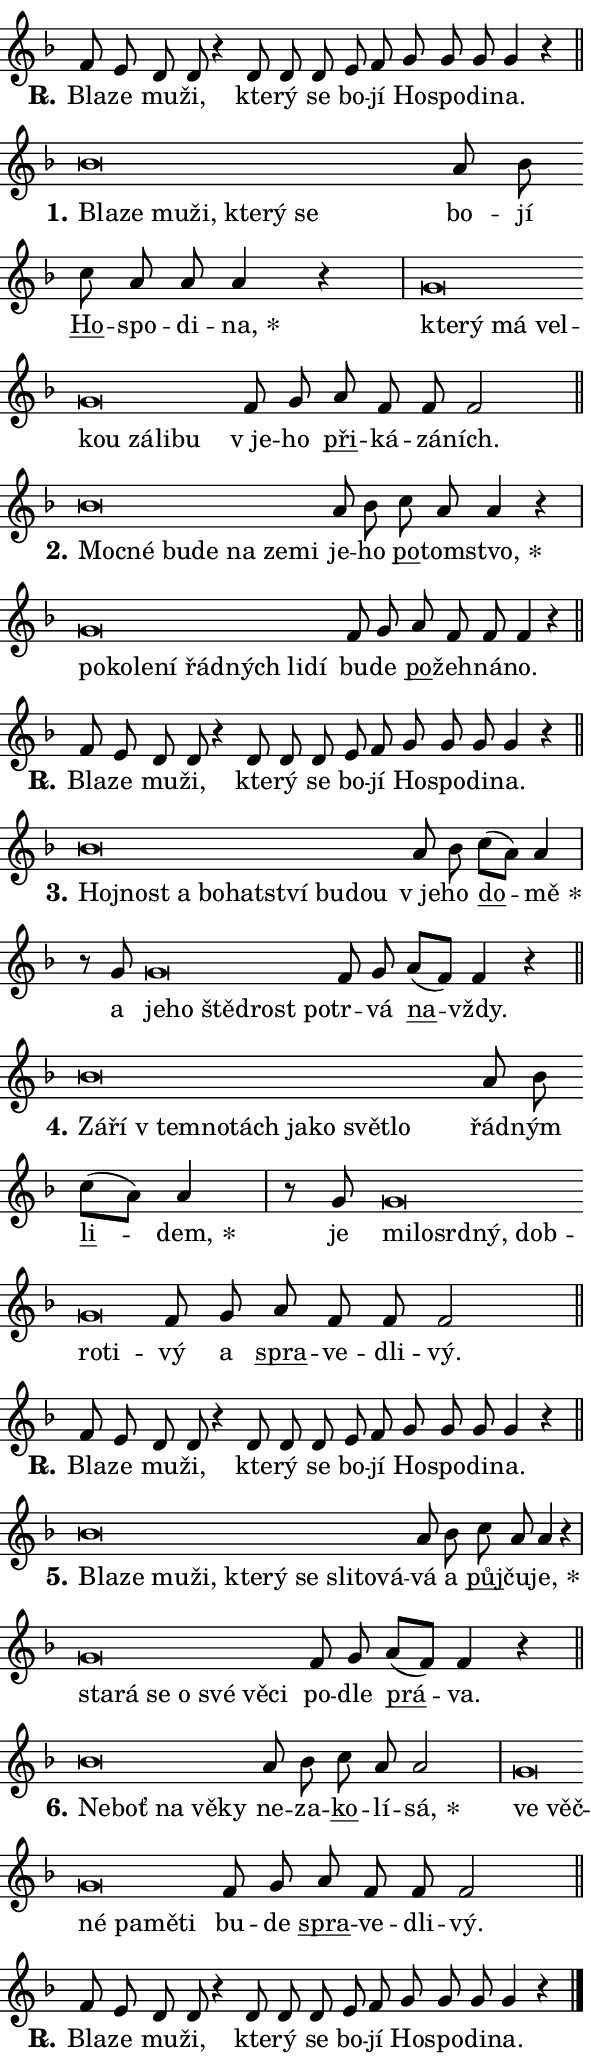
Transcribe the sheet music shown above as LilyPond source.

\version "2.24.0"
\header { tagline = "" }
\paper {
  indent = 0\cm
  top-margin = 0\cm
  right-margin = 0.13\cm % to fit lyric hyphens
  bottom-margin = 0\cm
  left-margin = 0\cm
  paper-width = 10\cm
  page-breaking = #ly:one-page-breaking
  system-system-spacing.basic-distance = #11
  score-system-spacing.basic-distance = #11
  ragged-last = ##f
}


%% Author: Thomas Morley
%% https://lists.gnu.org/archive/html/lilypond-user/2020-05/msg00002.html
#(define (line-position grob)
"Returns position of @var[grob} in current system:
   @code{'start}, if at first time-step
   @code{'end}, if at last time-step
   @code{'middle} otherwise
"
  (let* ((col (ly:item-get-column grob))
         (ln (ly:grob-object col 'left-neighbor))
         (rn (ly:grob-object col 'right-neighbor))
         (col-to-check-left (if (ly:grob? ln) ln col))
         (col-to-check-right (if (ly:grob? rn) rn col))
         (break-dir-left
           (and
             (ly:grob-property col-to-check-left 'non-musical #f)
             (ly:item-break-dir col-to-check-left)))
         (break-dir-right
           (and
             (ly:grob-property col-to-check-right 'non-musical #f)
             (ly:item-break-dir col-to-check-right))))
        (cond ((eqv? 1 break-dir-left) 'start)
              ((eqv? -1 break-dir-right) 'end)
              (else 'middle))))

#(define (tranparent-at-line-position vctor)
  (lambda (grob)
  "Relying on @code{line-position} select the relevant enry from @var{vctor}.
Used to determine transparency,"
    (case (line-position grob)
      ((end) (not (vector-ref vctor 0)))
      ((middle) (not (vector-ref vctor 1)))
      ((start) (not (vector-ref vctor 2))))))

noteHeadBreakVisibility =
#(define-music-function (break-visibility)(vector?)
"Makes @code{NoteHead}s transparent relying on @var{break-visibility}"
#{
  \override NoteHead.transparent =
    #(tranparent-at-line-position break-visibility)
#})

#(define delete-ledgers-for-transparent-note-heads
  (lambda (grob)
    "Reads whether a @code{NoteHead} is transparent.
If so this @code{NoteHead} is removed from @code{'note-heads} from
@var{grob}, which is supposed to be @code{LedgerLineSpanner}.
As a result ledgers are not printed for this @code{NoteHead}"
    (let* ((nhds-array (ly:grob-object grob 'note-heads))
           (nhds-list
             (if (ly:grob-array? nhds-array)
                 (ly:grob-array->list nhds-array)
                 '()))
           ;; Relies on the transparent-property being done before
           ;; Staff.LedgerLineSpanner.after-line-breaking is executed.
           ;; This is fragile ...
           (to-keep
             (remove
               (lambda (nhd)
                 (ly:grob-property nhd 'transparent #f))
               nhds-list)))
      ;; TODO find a better method to iterate over grob-arrays, similiar
      ;; to filter/remove etc for lists
      ;; For now rebuilt from scratch
      (set! (ly:grob-object grob 'note-heads)  '())
      (for-each
        (lambda (nhd)
          (ly:pointer-group-interface::add-grob grob 'note-heads nhd))
        to-keep))))

squashNotes = {
  \override NoteHead.X-extent = #'(-0.2 . 0.2)
  \override NoteHead.Y-extent = #'(-0.75 . 0)
  \override NoteHead.stencil =
    #(lambda (grob)
       (let ((pos (ly:grob-property grob 'staff-position)))
         (begin
           (if (< pos -7) (display "ERROR: Lower brevis then expected\n") (display ""))
           (if (<= pos -6) ly:text-interface::print ly:note-head::print))))
}
unSquashNotes = {
  \revert NoteHead.X-extent
  \revert NoteHead.Y-extent
  \revert NoteHead.stencil
}

hideNotes = \noteHeadBreakVisibility #begin-of-line-visible
unHideNotes = \noteHeadBreakVisibility #all-visible

% work-around for resetting accidentals
% https://lilypond.org/doc/v2.23/Documentation/notation/displaying-rhythms#unmetered-music
cadenzaMeasure = {
  \cadenzaOff
  \partial 1024 s1024
  \cadenzaOn
}

#(define-markup-command (accent layout props text) (markup?)
  "Underline accented syllable"
  (interpret-markup layout props
    #{\markup \override #'(offset . 4.3) \underline { #text }#}))

responsum = \markup \concat {
  "R" \hspace #-1.05 \path #0.1 #'((moveto 0 0.07) (lineto 0.9 0.8)) \hspace #0.05 "."
}

spaceSize = #0.6828661417322834 % exact space size for TeX Gyre Schola

\layout {
  \context {
    \Staff
    \remove "Time_signature_engraver"
    \override LedgerLineSpanner.after-line-breaking = #delete-ledgers-for-transparent-note-heads
  }
  \context {
    \Lyrics {
      \override LyricSpace.minimum-distance = \spaceSize
      \override LyricText.font-name = #"TeX Gyre Schola"
      \override LyricText.font-size = 1
      \override StanzaNumber.font-name = #"TeX Gyre Schola Bold"
      \override StanzaNumber.font-size = 1
    }
  }
  \context {
    \Score 
    \override NoteHead.text =
      #(lambda (grob) 
        (let ((pos (ly:grob-property grob 'staff-position)))
          #{\markup {
            \combine
              \halign #-0.55 \raise #(if (= pos -6) 0 0.5) \override #'(thickness . 2) \draw-line #'(3.2 . 0)
              \musicglyph "noteheads.sM1"
          }#}))
  }
}

% magnetic-lyrics.ily
%
%   written by
%     Jean Abou Samra <jean@abou-samra.fr>
%     Werner Lemberg <wl@gnu.org>
%
%   adapted by
%     Jiri Hon <jiri.hon@gmail.com>
%
% Version 2022-Apr-15

% https://www.mail-archive.com/lilypond-user@gnu.org/msg149350.html

#(define (Left_hyphen_pointer_engraver context)
   "Collect syllable-hyphen-syllable occurrences in lyrics and store
them in properties.  This engraver only looks to the left.  For
example, if the lyrics input is @code{foo -- bar}, it does the
following.

@itemize @bullet
@item
Set the @code{text} property of the @code{LyricHyphen} grob between
@q{foo} and @q{bar} to @code{foo}.

@item
Set the @code{left-hyphen} property of the @code{LyricText} grob with
text @q{foo} to the @code{LyricHyphen} grob between @q{foo} and
@q{bar}.
@end itemize

Use this auxiliary engraver in combination with the
@code{lyric-@/text::@/apply-@/magnetic-@/offset!} hook."
   (let ((hyphen #f)
         (text #f))
     (make-engraver
      (acknowledgers
       ((lyric-syllable-interface engraver grob source-engraver)
        (set! text grob)))
      (end-acknowledgers
       ((lyric-hyphen-interface engraver grob source-engraver)
        ;(when (not (grob::has-interface grob 'lyric-space-interface))
          (set! hyphen grob)));)
      ((stop-translation-timestep engraver)
       (when (and text hyphen)
         (ly:grob-set-object! text 'left-hyphen hyphen))
       (set! text #f)
       (set! hyphen #f)))))

#(define (lyric-text::apply-magnetic-offset! grob)
   "If the space between two syllables is less than the value in
property @code{LyricText@/.details@/.squash-threshold}, move the right
syllable to the left so that it gets concatenated with the left
syllable.

Use this function as a hook for
@code{LyricText@/.after-@/line-@/breaking} if the
@code{Left_@/hyphen_@/pointer_@/engraver} is active."
   (let ((hyphen (ly:grob-object grob 'left-hyphen #f)))
     (when hyphen
       (let ((left-text (ly:spanner-bound hyphen LEFT)))
         (when (grob::has-interface left-text 'lyric-syllable-interface)
           (let* ((common (ly:grob-common-refpoint grob left-text X))
                  (this-x-ext (ly:grob-extent grob common X))
                  (left-x-ext
                   (begin
                     ;; Trigger magnetism for left-text.
                     (ly:grob-property left-text 'after-line-breaking)
                     (ly:grob-extent left-text common X)))
                  ;; `delta` is the gap width between two syllables.
                  (delta (- (interval-start this-x-ext)
                            (interval-end left-x-ext)))
                  (details (ly:grob-property grob 'details))
                  (threshold (assoc-get 'squash-threshold details 0.2)))
             (when (< delta threshold)
               (let* (;; We have to manipulate the input text so that
                      ;; ligatures crossing syllable boundaries are not
                      ;; disabled.  For languages based on the Latin
                      ;; script this is essentially a beautification.
                      ;; However, for non-Western scripts it can be a
                      ;; necessity.
                      (lt (ly:grob-property left-text 'text))
                      (rt (ly:grob-property grob 'text))
                      (is-space (grob::has-interface hyphen 'lyric-space-interface))
                      (space (if is-space " " ""))
                      (extra-delta (if is-space spaceSize 0))
                      ;; Append new syllable.
                      (ltrt-space (if (and (string? lt) (string? rt))
                                (string-append lt space rt)
                                (make-concat-markup (list lt space rt))))
                      ;; Right-align `ltrt` to the right side.
                      (ltrt-space-markup (grob-interpret-markup
                               grob
                               (make-translate-markup
                                (cons (interval-length this-x-ext) 0)
                                (make-right-align-markup ltrt-space)))))
                 (begin
                   ;; Don't print `left-text`.
                   (ly:grob-set-property! left-text 'stencil #f)
                   ;; Set text and stencil (which holds all collected
                   ;; syllables so far) and shift it to the left.
                   (ly:grob-set-property! grob 'text ltrt-space)
                   (ly:grob-set-property! grob 'stencil ltrt-space-markup)
                   (ly:grob-translate-axis! grob (- (- delta extra-delta)) X))))))))))


#(define (lyric-hyphen::displace-bounds-first grob)
   ;; Make very sure this callback isn't triggered too early.
   (let ((left (ly:spanner-bound grob LEFT))
         (right (ly:spanner-bound grob RIGHT)))
     (ly:grob-property left 'after-line-breaking)
     (ly:grob-property right 'after-line-breaking)
     (ly:lyric-hyphen::print grob)))

squashThreshold = #0.4

\layout {
  \context {
    \Lyrics
    \consists #Left_hyphen_pointer_engraver
    \override LyricText.after-line-breaking =
      #lyric-text::apply-magnetic-offset!
    \override LyricHyphen.stencil = #lyric-hyphen::displace-bounds-first
    \override LyricText.details.squash-threshold = \squashThreshold
    \override LyricHyphen.minimum-distance = 0
    \override LyricHyphen.minimum-length = \squashThreshold
  }
}

squashText = \override LyricText.details.squash-threshold = 9999
unSquashText = \override LyricText.details.squash-threshold = \squashThreshold

leftText = \override LyricText.self-alignment-X = #LEFT
unLeftText = \revert LyricText.self-alignment-X

starOffset = #(lambda (grob) 
                (let ((x_offset (ly:self-alignment-interface::aligned-on-x-parent grob)))
                  (if (= x_offset 0) 0 (+ x_offset 1.2))))

star = #(define-music-function (syllable)(string?)
"Append star separator at the end of a syllable"
#{
  \once \override LyricText.X-offset = #starOffset
  \lyricmode { \markup {
    #syllable
    \override #'((font-name . "TeX Gyre Schola Bold")) \hspace #0.2 \lower #0.65 \larger "*"
  } }
#})

starAccent = #(define-music-function (syllable)(string?)
"Append star separator at the end of a syllable and make accent"
#{
  \once \override LyricText.X-offset = #starOffset
  \lyricmode { \markup {
    \accent #syllable
    \override #'((font-name . "TeX Gyre Schola Bold")) \hspace #0.2 \lower #0.65 \larger "*"
  } }
#})

breath = #(define-music-function (syllable)(string?)
"Append breathing indicator at the end of a syllable"
#{
  \lyricmode { \markup { #syllable "+" } }
#})

optionalBreath = #(define-music-function (syllable)(string?)
"Append optional breathing indicator at the end of a syllable"
#{
  \lyricmode { \markup { #syllable "(+)" } }
#})


\score {
    <<
        \new Voice = "melody" { \cadenzaOn \key f \major \relative { f'8 e d d r4 \bar "" d8 d d \bar "" e f \bar "" g g g g4 r \cadenzaMeasure \bar "||" \break } }
        \new Lyrics \lyricsto "melody" { \lyricmode { \set stanza = \responsum
Bla -- ze mu -- ži, kte -- rý se bo -- jí Ho -- spo -- di -- na. } }
    >>
    \layout {}
}

\score {
    <<
        \new Voice = "melody" { \cadenzaOn \key f \major \relative { \squashNotes bes'\breve*1/16 \hideNotes \breve*1/16 \bar "" \breve*1/16 \bar "" \breve*1/16 \bar "" \breve*1/16 \bar "" \breve*1/16 \breve*1/16 \bar "" \unHideNotes \unSquashNotes a8 bes \bar "" c a a a4 r \cadenzaMeasure \bar "|" \squashNotes g\breve*1/16 \hideNotes \breve*1/16 \bar "" \breve*1/16 \bar "" \breve*1/16 \bar "" \breve*1/16 \bar "" \breve*1/16 \bar "" \breve*1/16 \breve*1/16 \bar "" \unHideNotes \unSquashNotes f8 g \bar "" a f f f2 \cadenzaMeasure \bar "||" \break } }
        \new Lyrics \lyricsto "melody" { \lyricmode { \set stanza = "1."
\leftText Bla -- \squashText ze mu -- ži, kte -- rý se \unLeftText \unSquashText bo -- jí \markup \accent Ho -- spo -- di -- \star na, \leftText kte -- \squashText rý má vel -- kou zá -- li -- bu \unLeftText \unSquashText "v je" -- ho \markup \accent při -- ká -- zá -- ních. } }
    >>
    \layout {}
}

\score {
    <<
        \new Voice = "melody" { \cadenzaOn \key f \major \relative { \squashNotes bes'\breve*1/16 \hideNotes \breve*1/16 \bar "" \breve*1/16 \bar "" \breve*1/16 \bar "" \breve*1/16 \bar "" \breve*1/16 \breve*1/16 \bar "" \unHideNotes \unSquashNotes a8 bes \bar "" c a a4 r \cadenzaMeasure \bar "|" \squashNotes g\breve*1/16 \hideNotes \breve*1/16 \bar "" \breve*1/16 \bar "" \breve*1/16 \bar "" \breve*1/16 \bar "" \breve*1/16 \bar "" \breve*1/16 \breve*1/16 \bar "" \unHideNotes \unSquashNotes f8 g \bar "" a f f f4 r \cadenzaMeasure \bar "||" \break } }
        \new Lyrics \lyricsto "melody" { \lyricmode { \set stanza = "2."
\leftText Moc -- \squashText né bu -- de na ze -- mi \unLeftText \unSquashText je -- ho \markup \accent po -- tom -- \star stvo, \leftText po -- \squashText ko -- le -- ní řád -- ných li -- dí \unLeftText \unSquashText bu -- de \markup \accent po -- žeh -- ná -- no. } }
    >>
    \layout {}
}

\score {
    <<
        \new Voice = "melody" { \cadenzaOn \key f \major \relative { f'8 e d d r4 \bar "" d8 d d \bar "" e f \bar "" g g g g4 r \cadenzaMeasure \bar "||" \break } }
        \new Lyrics \lyricsto "melody" { \lyricmode { \set stanza = \responsum
Bla -- ze mu -- ži, kte -- rý se bo -- jí Ho -- spo -- di -- na. } }
    >>
    \layout {}
}

\score {
    <<
        \new Voice = "melody" { \cadenzaOn \key f \major \relative { \squashNotes bes'\breve*1/16 \hideNotes \breve*1/16 \bar "" \breve*1/16 \bar "" \breve*1/16 \bar "" \breve*1/16 \bar "" \breve*1/16 \bar "" \breve*1/16 \breve*1/16 \bar "" \unHideNotes \unSquashNotes a8 bes \bar "" c[( a)] a4 \cadenzaMeasure \bar "|" r8 g8 \squashNotes g\breve*1/16 \hideNotes \breve*1/16 \bar "" \breve*1/16 \bar "" \breve*1/16 \breve*1/16 \bar "" \unHideNotes \unSquashNotes f8 g \bar "" a[( f)] f4 r \cadenzaMeasure \bar "||" \break } }
        \new Lyrics \lyricsto "melody" { \lyricmode { \set stanza = "3."
\leftText Hoj -- \squashText nost a bo -- hat -- ství bu -- dou \unLeftText \unSquashText "v je" -- ho \markup \accent do -- \star mě a \leftText je -- \squashText ho ště -- drost po -- \unLeftText \unSquashText tr -- vá \markup \accent na -- vždy. } }
    >>
    \layout {}
}

\score {
    <<
        \new Voice = "melody" { \cadenzaOn \key f \major \relative { \squashNotes bes'\breve*1/16 \hideNotes \breve*1/16 \bar "" \breve*1/16 \bar "" \breve*1/16 \bar "" \breve*1/16 \bar "" \breve*1/16 \bar "" \breve*1/16 \bar "" \breve*1/16 \breve*1/16 \bar "" \unHideNotes \unSquashNotes a8 bes \bar "" c[( a)] a4 \cadenzaMeasure \bar "|" r8 g8 \squashNotes g\breve*1/16 \hideNotes \breve*1/16 \bar "" \breve*1/16 \bar "" \breve*1/16 \bar "" \breve*1/16 \bar "" \breve*1/16 \breve*1/16 \bar "" \unHideNotes \unSquashNotes f8 g \bar "" a f f f2 \cadenzaMeasure \bar "||" \break } }
        \new Lyrics \lyricsto "melody" { \lyricmode { \set stanza = "4."
\leftText Zá -- \squashText ří "v tem" -- no -- tách ja -- ko svět -- lo \unLeftText \unSquashText řád -- ným \markup \accent li -- \star dem, je \leftText mi -- \squashText lo -- srd -- ný, dob -- ro -- ti -- \unLeftText \unSquashText vý a \markup \accent spra -- ve -- dli -- vý. } }
    >>
    \layout {}
}

\score {
    <<
        \new Voice = "melody" { \cadenzaOn \key f \major \relative { f'8 e d d r4 \bar "" d8 d d \bar "" e f \bar "" g g g g4 r \cadenzaMeasure \bar "||" \break } }
        \new Lyrics \lyricsto "melody" { \lyricmode { \set stanza = \responsum
Bla -- ze mu -- ži, kte -- rý se bo -- jí Ho -- spo -- di -- na. } }
    >>
    \layout {}
}

\score {
    <<
        \new Voice = "melody" { \cadenzaOn \key f \major \relative { \squashNotes bes'\breve*1/16 \hideNotes \breve*1/16 \bar "" \breve*1/16 \bar "" \breve*1/16 \bar "" \breve*1/16 \bar "" \breve*1/16 \bar "" \breve*1/16 \bar "" \breve*1/16 \bar "" \breve*1/16 \breve*1/16 \bar "" \unHideNotes \unSquashNotes a8 bes \bar "" c a a4 r \cadenzaMeasure \bar "|" \squashNotes g\breve*1/16 \hideNotes \breve*1/16 \bar "" \breve*1/16 \bar "" \breve*1/16 \bar "" \breve*1/16 \bar "" \breve*1/16 \breve*1/16 \bar "" \unHideNotes \unSquashNotes f8 g \bar "" a[( f)] f4 r \cadenzaMeasure \bar "||" \break } }
        \new Lyrics \lyricsto "melody" { \lyricmode { \set stanza = "5."
\leftText Bla -- \squashText ze mu -- ži, kte -- rý se sli -- to -- vá -- \unLeftText \unSquashText vá a \markup \accent půj -- ču -- \star je, \leftText sta -- \squashText rá se o své vě -- ci \unLeftText \unSquashText po -- dle \markup \accent prá -- va. } }
    >>
    \layout {}
}

\score {
    <<
        \new Voice = "melody" { \cadenzaOn \key f \major \relative { \squashNotes bes'\breve*1/16 \hideNotes \breve*1/16 \bar "" \breve*1/16 \bar "" \breve*1/16 \breve*1/16 \bar "" \unHideNotes \unSquashNotes a8 bes \bar "" c a a2 \cadenzaMeasure \bar "|" \squashNotes g\breve*1/16 \hideNotes \breve*1/16 \bar "" \breve*1/16 \bar "" \breve*1/16 \bar "" \breve*1/16 \breve*1/16 \bar "" \unHideNotes \unSquashNotes f8 g \bar "" a f f f2 \cadenzaMeasure \bar "||" \break } }
        \new Lyrics \lyricsto "melody" { \lyricmode { \set stanza = "6."
\leftText Ne -- \squashText boť na vě -- ky \unLeftText \unSquashText ne -- za -- \markup \accent ko -- lí -- \star sá, \leftText ve \squashText věč -- né pa -- mě -- ti \unLeftText \unSquashText bu -- de \markup \accent spra -- ve -- dli -- vý. } }
    >>
    \layout {}
}

\score {
    <<
        \new Voice = "melody" { \cadenzaOn \key f \major \relative { f'8 e d d r4 \bar "" d8 d d \bar "" e f \bar "" g g g g4 r \cadenzaMeasure \bar "||" \break } \bar "|." }
        \new Lyrics \lyricsto "melody" { \lyricmode { \set stanza = \responsum
Bla -- ze mu -- ži, kte -- rý se bo -- jí Ho -- spo -- di -- na. } }
    >>
    \layout {}
}
